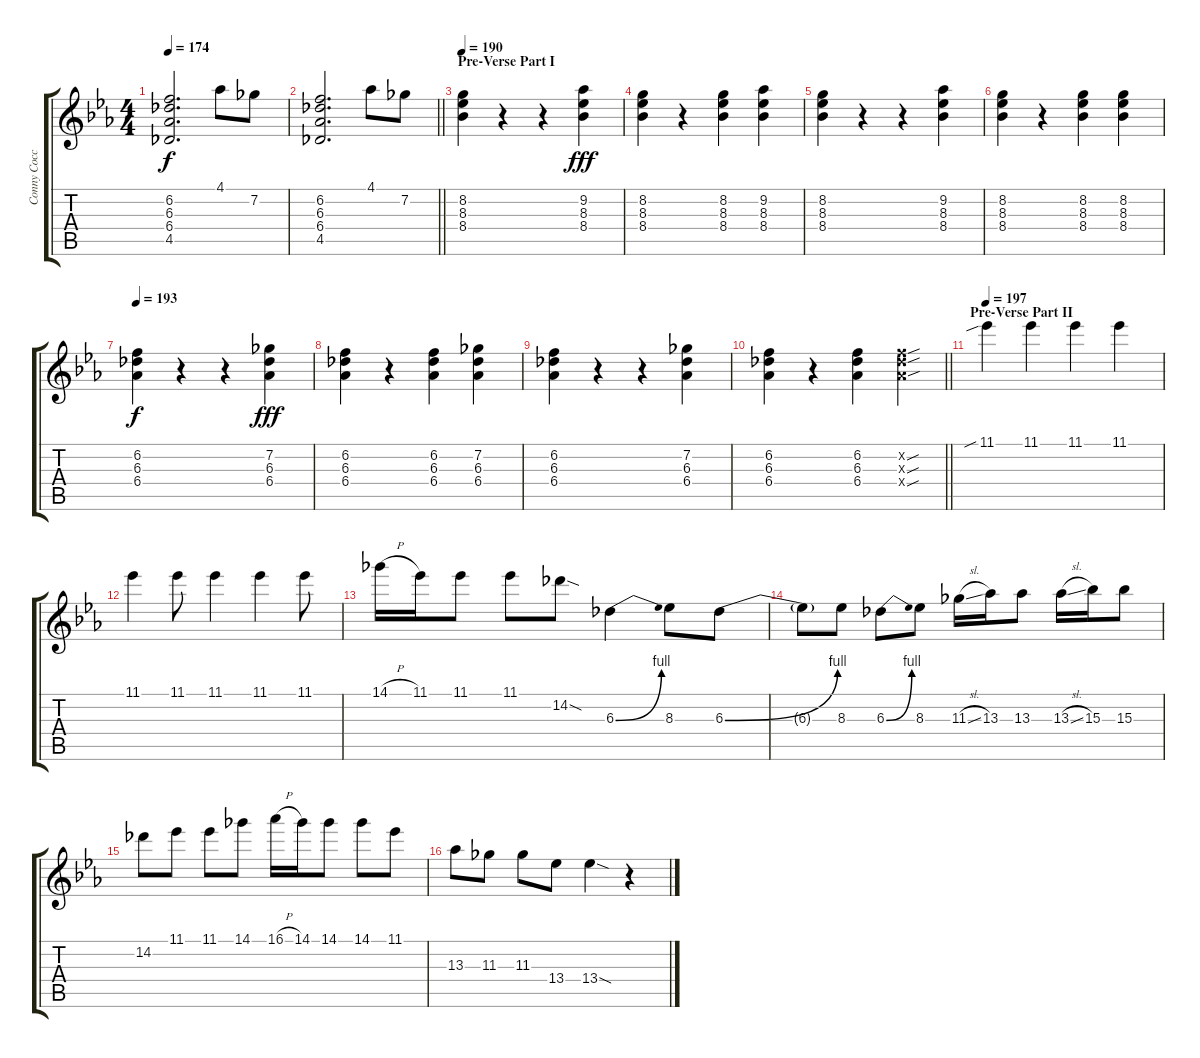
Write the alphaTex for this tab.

\track ("Conny Cocc - Lead Guitar" "Conny Cocc") {instrument distortionguitar}
\staff {score tabs}
\tuning (E4 B3 G3 D3 A2 E2) {hide}
\ts (4 4)
\tempo 174
\clef g2
\ks eb
(6.2 6.3 6.4 4.5).2{d dy f} 4.1.8 7.2.8 |
\barLineRight lightlight
(6.2 6.3 6.4 4.5).2{d} 4.1.8 7.2.8 |
\section ("" "Pre-Verse Part I")
\tempo 190
(8.2 8.3 8.4).4 r.4 r.4 (9.2 8.3 8.4).4{dy fff} |
(8.2 8.3 8.4).4 r.4 (8.2 8.3 8.4).4 (9.2 8.3 8.4).4 |
(8.2 8.3 8.4).4 r.4 r.4 (9.2 8.3 8.4).4 |
(8.2 8.3 8.4).4 r.4 (8.2 8.3 8.4).4 (8.2 8.3 8.4).4 |
\tempo 193
(6.2 6.3 6.4).4{dy f} r.4 r.4 (7.2 6.3 6.4).4{dy fff} |
(6.2 6.3 6.4).4 r.4 (6.2 6.3 6.4).4 (7.2 6.3 6.4).4 |
(6.2 6.3 6.4).4 r.4 r.4 (7.2 6.3 6.4).4 |
\barLineRight lightlight
(6.2 6.3 6.4).4 r.4 (6.2 6.3 6.4).4 (6.2{sou x} 6.3{sou x} 6.4{sou x}).4 |
\section ("" "Pre-Verse Part II")
\tempo 197
11.1{sib}.4{volume 16} 11.1.4 11.1.4 11.1.4 |
11.1.4 11.1.8 11.1.4 11.1.4 11.1.8 |
14.1{h}.16 11.1.16 11.1.8 11.1.8 14.2{sod}.8 6.3{be (bend 0 0 60 4)}.4 8.3.8 6.3{be (bend 0 0 60 4)}.8 |
6.3{t}.8 8.3.8 6.3{be (bend 0 0 60 4)}.8 8.3.8 11.3{sl}.16 13.3.16 13.3.8 13.3{sl}.16 15.3.16 15.3.8 |
14.2.8 11.1.8 11.1.8 14.1.8 16.1{h}.16 14.1.16 14.1.8 14.1.8 11.1.8 |
13.3.8 11.3.8 11.3.8 13.4.8 13.4{sod}.4 r.4
